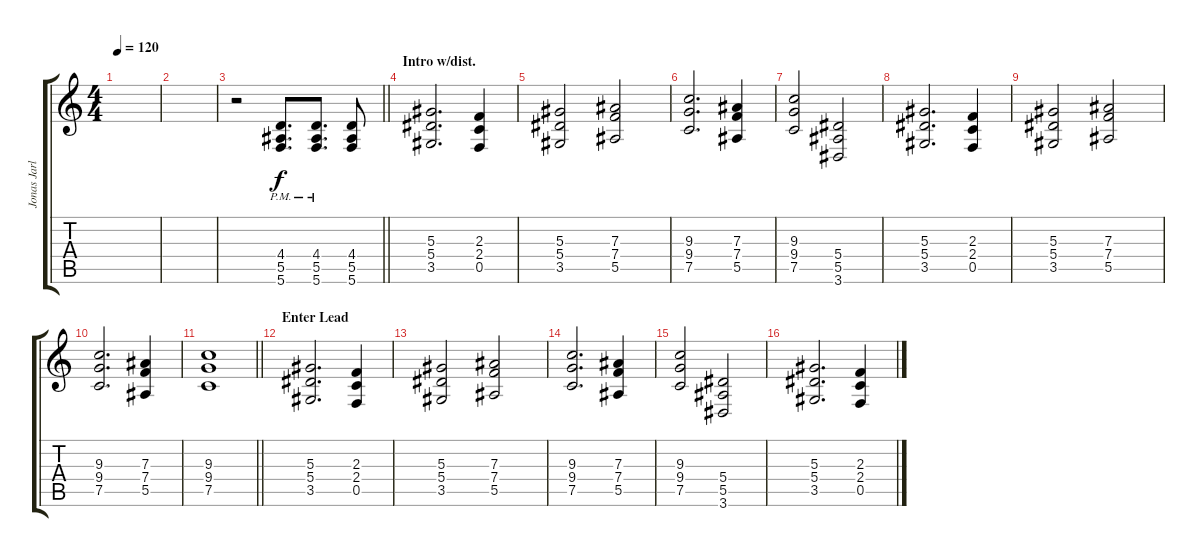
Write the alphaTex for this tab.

\track ("Jonas Jarlsby (Rhythm)" "Jonas Jarl") {instrument distortionguitar}
\staff {score tabs}
\tuning (C4 G3 Eb3 Bb2 F2 C2) {hide}
\ts (4 4)
\tempo 120
\clef g2
\ks c
|
|
\barLineRight lightlight
r.2 (4.4{pm} 5.5{pm} 5.6{pm}).8{d} (4.4{pm} 5.5{pm} 5.6{pm}).8{d} (4.4 5.5 5.6).8 |
\section ("" "Intro w/dist.")
(5.3 5.4 3.5).2{d} (2.3 2.4 0.5).4 |
(5.3 5.4 3.5).2 (7.3 7.4 5.5).2 |
(9.3 9.4 7.5).2{d} (7.3 7.4 5.5).4 |
(9.3 9.4 7.5).2 (5.4 5.5 3.6).2 |
(5.3 5.4 3.5).2{d} (2.3 2.4 0.5).4 |
(5.3 5.4 3.5).2 (7.3 7.4 5.5).2 |
(9.3 9.4 7.5).2{d} (7.3 7.4 5.5).4 |
\barLineRight lightlight
(9.3 9.4 7.5).1 |
\section ("" "Enter Lead")
(5.3 5.4 3.5).2{d} (2.3 2.4 0.5).4 |
(5.3 5.4 3.5).2 (7.3 7.4 5.5).2 |
(9.3 9.4 7.5).2{d} (7.3 7.4 5.5).4 |
(9.3 9.4 7.5).2 (5.4 5.5 3.6).2 |
(5.3 5.4 3.5).2{d} (2.3 2.4 0.5).4
